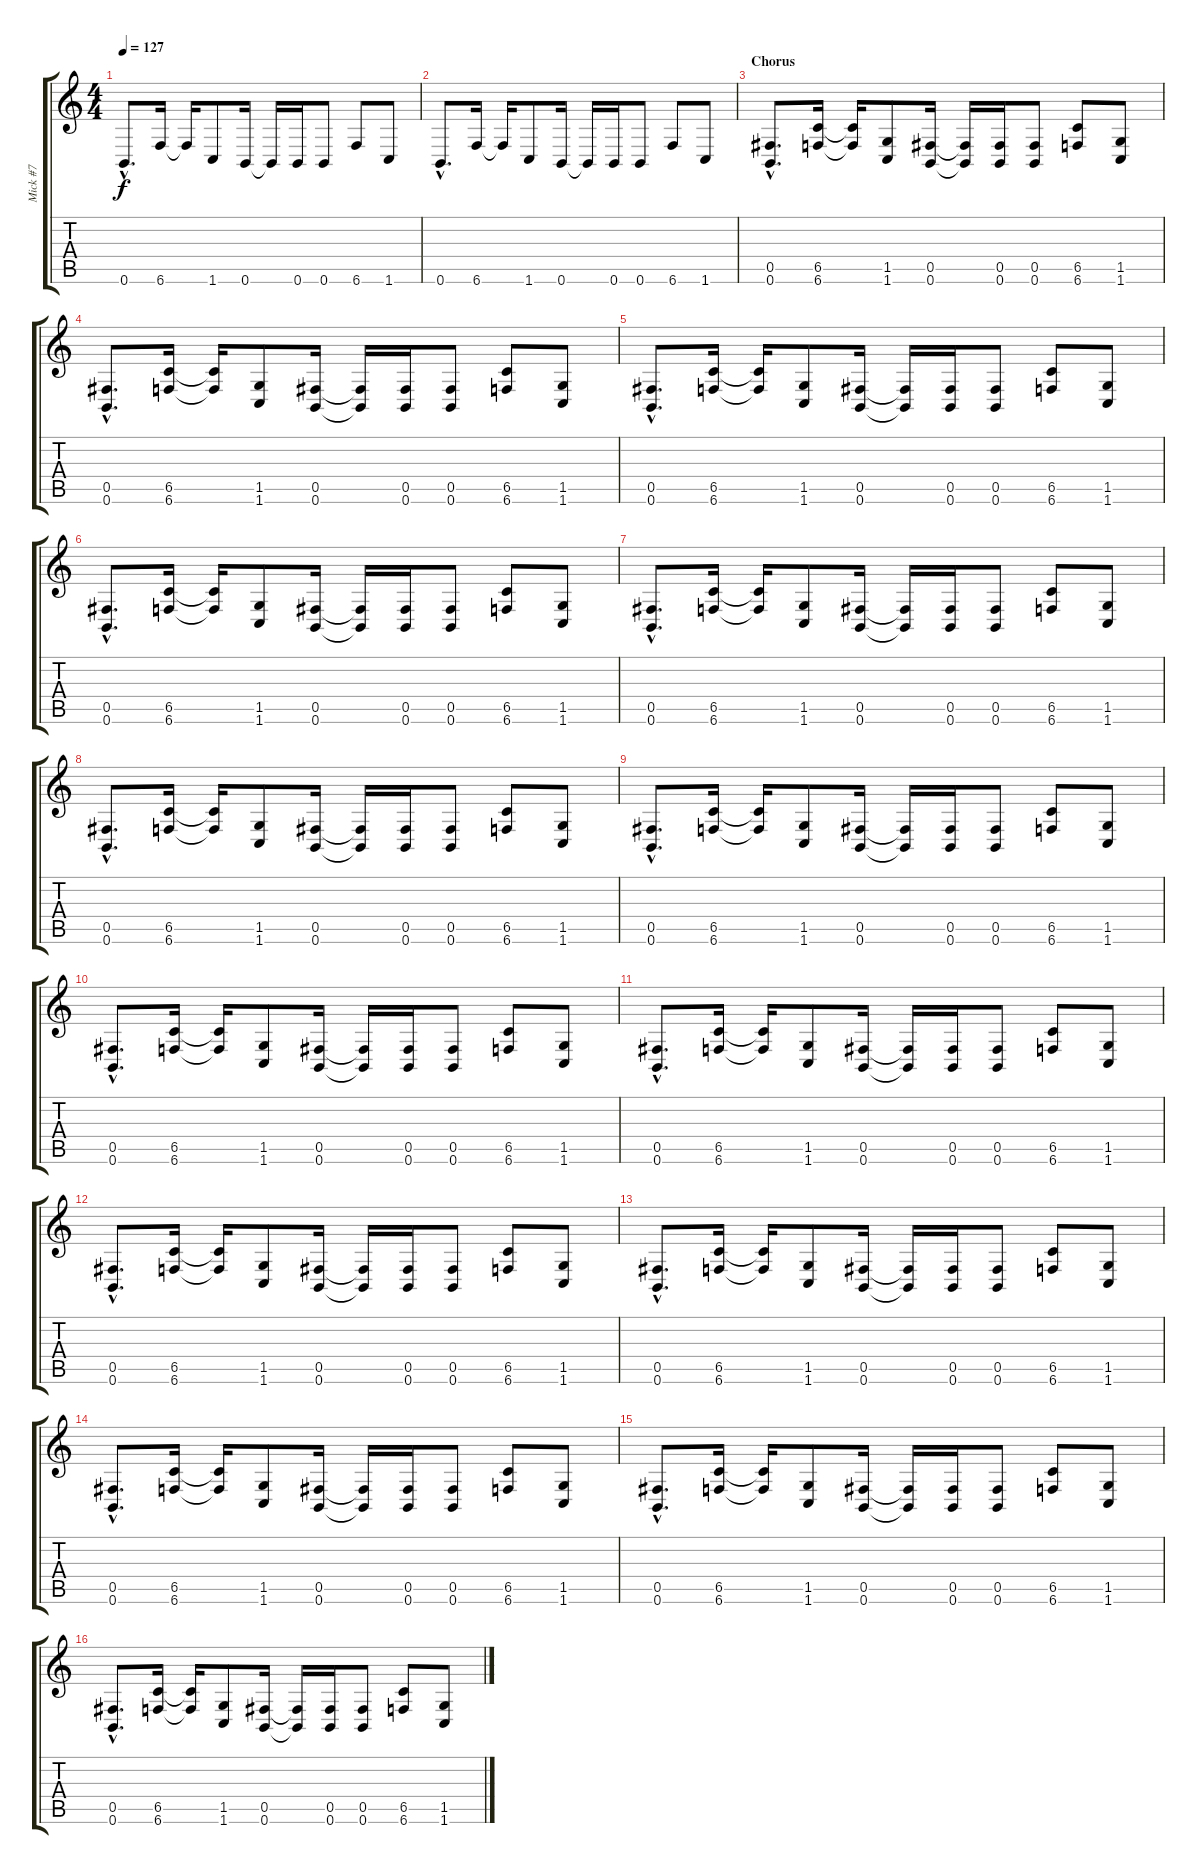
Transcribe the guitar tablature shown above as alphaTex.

\track ("Mick #7" "Mick #7") {instrument distortionguitar}
\staff {score tabs}
\tuning (Db4 Ab3 E3 B2 Gb2 B1) {hide}
\ts (4 4)
\tempo 127
\clef g2
\ks c
0.6{hac}.8{d dy f} 6.6.16 6.6{t}.16 1.6.8 0.6.16 0.6{t}.16 0.6.16 0.6.8 6.6.8 1.6.8 |
0.6{hac}.8{d} 6.6.16 6.6{t}.16 1.6.8 0.6.16 0.6{t}.16 0.6.16 0.6.8 6.6.8 1.6.8 |
\section ("" "Chorus")
(0.5{hac} 0.6{hac}).8{d} (6.5 6.6).16 (6.5{t} 6.6{t}).16 (1.5 1.6).8 (0.5 0.6).16 (0.5{t} 0.6{t}).16 (0.5 0.6).16 (0.5 0.6).8 (6.5 6.6).8 (1.5 1.6).8 |
(0.5{hac} 0.6{hac}).8{d} (6.5 6.6).16 (6.5{t} 6.6{t}).16 (1.5 1.6).8 (0.5 0.6).16 (0.5{t} 0.6{t}).16 (0.5 0.6).16 (0.5 0.6).8 (6.5 6.6).8 (1.5 1.6).8 |
(0.5{hac} 0.6{hac}).8{d} (6.5 6.6).16 (6.5{t} 6.6{t}).16 (1.5 1.6).8 (0.5 0.6).16 (0.5{t} 0.6{t}).16 (0.5 0.6).16 (0.5 0.6).8 (6.5 6.6).8 (1.5 1.6).8 |
(0.5{hac} 0.6{hac}).8{d} (6.5 6.6).16 (6.5{t} 6.6{t}).16 (1.5 1.6).8 (0.5 0.6).16 (0.5{t} 0.6{t}).16 (0.5 0.6).16 (0.5 0.6).8 (6.5 6.6).8 (1.5 1.6).8 |
(0.5{hac} 0.6{hac}).8{d} (6.5 6.6).16 (6.5{t} 6.6{t}).16 (1.5 1.6).8 (0.5 0.6).16 (0.5{t} 0.6{t}).16 (0.5 0.6).16 (0.5 0.6).8 (6.5 6.6).8 (1.5 1.6).8 |
(0.5{hac} 0.6{hac}).8{d} (6.5 6.6).16 (6.5{t} 6.6{t}).16 (1.5 1.6).8 (0.5 0.6).16 (0.5{t} 0.6{t}).16 (0.5 0.6).16 (0.5 0.6).8 (6.5 6.6).8 (1.5 1.6).8 |
(0.5{hac} 0.6{hac}).8{d} (6.5 6.6).16 (6.5{t} 6.6{t}).16 (1.5 1.6).8 (0.5 0.6).16 (0.5{t} 0.6{t}).16 (0.5 0.6).16 (0.5 0.6).8 (6.5 6.6).8 (1.5 1.6).8 |
(0.5{hac} 0.6{hac}).8{d} (6.5 6.6).16 (6.5{t} 6.6{t}).16 (1.5 1.6).8 (0.5 0.6).16 (0.5{t} 0.6{t}).16 (0.5 0.6).16 (0.5 0.6).8 (6.5 6.6).8 (1.5 1.6).8 |
(0.5{hac} 0.6{hac}).8{d} (6.5 6.6).16 (6.5{t} 6.6{t}).16 (1.5 1.6).8 (0.5 0.6).16 (0.5{t} 0.6{t}).16 (0.5 0.6).16 (0.5 0.6).8 (6.5 6.6).8 (1.5 1.6).8 |
(0.5{hac} 0.6{hac}).8{d} (6.5 6.6).16 (6.5{t} 6.6{t}).16 (1.5 1.6).8 (0.5 0.6).16 (0.5{t} 0.6{t}).16 (0.5 0.6).16 (0.5 0.6).8 (6.5 6.6).8 (1.5 1.6).8 |
(0.5{hac} 0.6{hac}).8{d} (6.5 6.6).16 (6.5{t} 6.6{t}).16 (1.5 1.6).8 (0.5 0.6).16 (0.5{t} 0.6{t}).16 (0.5 0.6).16 (0.5 0.6).8 (6.5 6.6).8 (1.5 1.6).8 |
(0.5{hac} 0.6{hac}).8{d} (6.5 6.6).16 (6.5{t} 6.6{t}).16 (1.5 1.6).8 (0.5 0.6).16 (0.5{t} 0.6{t}).16 (0.5 0.6).16 (0.5 0.6).8 (6.5 6.6).8 (1.5 1.6).8 |
(0.5{hac} 0.6{hac}).8{d} (6.5 6.6).16 (6.5{t} 6.6{t}).16 (1.5 1.6).8 (0.5 0.6).16 (0.5{t} 0.6{t}).16 (0.5 0.6).16 (0.5 0.6).8 (6.5 6.6).8 (1.5 1.6).8 |
(0.5{hac} 0.6{hac}).8{d} (6.5 6.6).16 (6.5{t} 6.6{t}).16 (1.5 1.6).8 (0.5 0.6).16 (0.5{t} 0.6{t}).16 (0.5 0.6).16 (0.5 0.6).8 (6.5 6.6).8 (1.5 1.6).8
